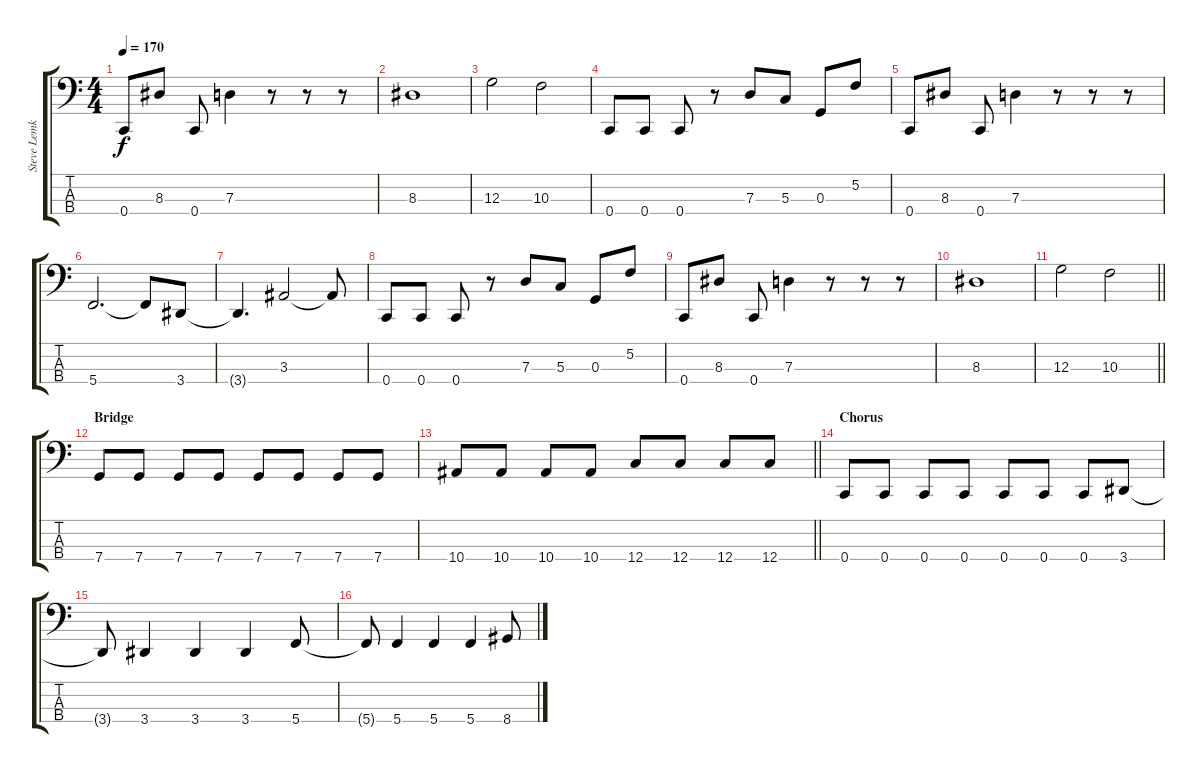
\track ("Steve Lemke - Bass" "Steve Lemk") {instrument electricbasspick}
\staff {score tabs}
\tuning (F2 C2 G1 C1) {hide}
\ts (4 4)
\tempo 170
\clef f4
\ks c
0.4.8{dy f} 8.3.8 0.4.8 7.3.4 r.8 r.8 r.8 |
8.3.1 |
12.3.2 10.3.2 |
0.4.8 0.4.8 0.4.8 r.8 7.3.8 5.3.8 0.3.8 5.2.8 |
0.4.8 8.3.8 0.4.8 7.3.4 r.8 r.8 r.8 |
5.4.2{d} 5.4{t}.8 3.4.8 |
3.4{t}.4{d} 3.3.2 3.3{t}.8 |
0.4.8 0.4.8 0.4.8 r.8 7.3.8 5.3.8 0.3.8 5.2.8 |
0.4.8 8.3.8 0.4.8 7.3.4 r.8 r.8 r.8 |
8.3.1 |
\barLineRight lightlight
12.3.2 10.3.2 |
\section ("" "Bridge")
7.4.8 7.4.8 7.4.8 7.4.8 7.4.8 7.4.8 7.4.8 7.4.8 |
\barLineRight lightlight
10.4.8 10.4.8 10.4.8 10.4.8 12.4.8 12.4.8 12.4.8 12.4.8 |
\section ("" "Chorus")
0.4.8 0.4.8 0.4.8 0.4.8 0.4.8 0.4.8 0.4.8 3.4.8 |
3.4{t}.8 3.4.4 3.4.4 3.4.4 5.4.8 |
5.4{t}.8 5.4.4 5.4.4 5.4.4 8.4.8
